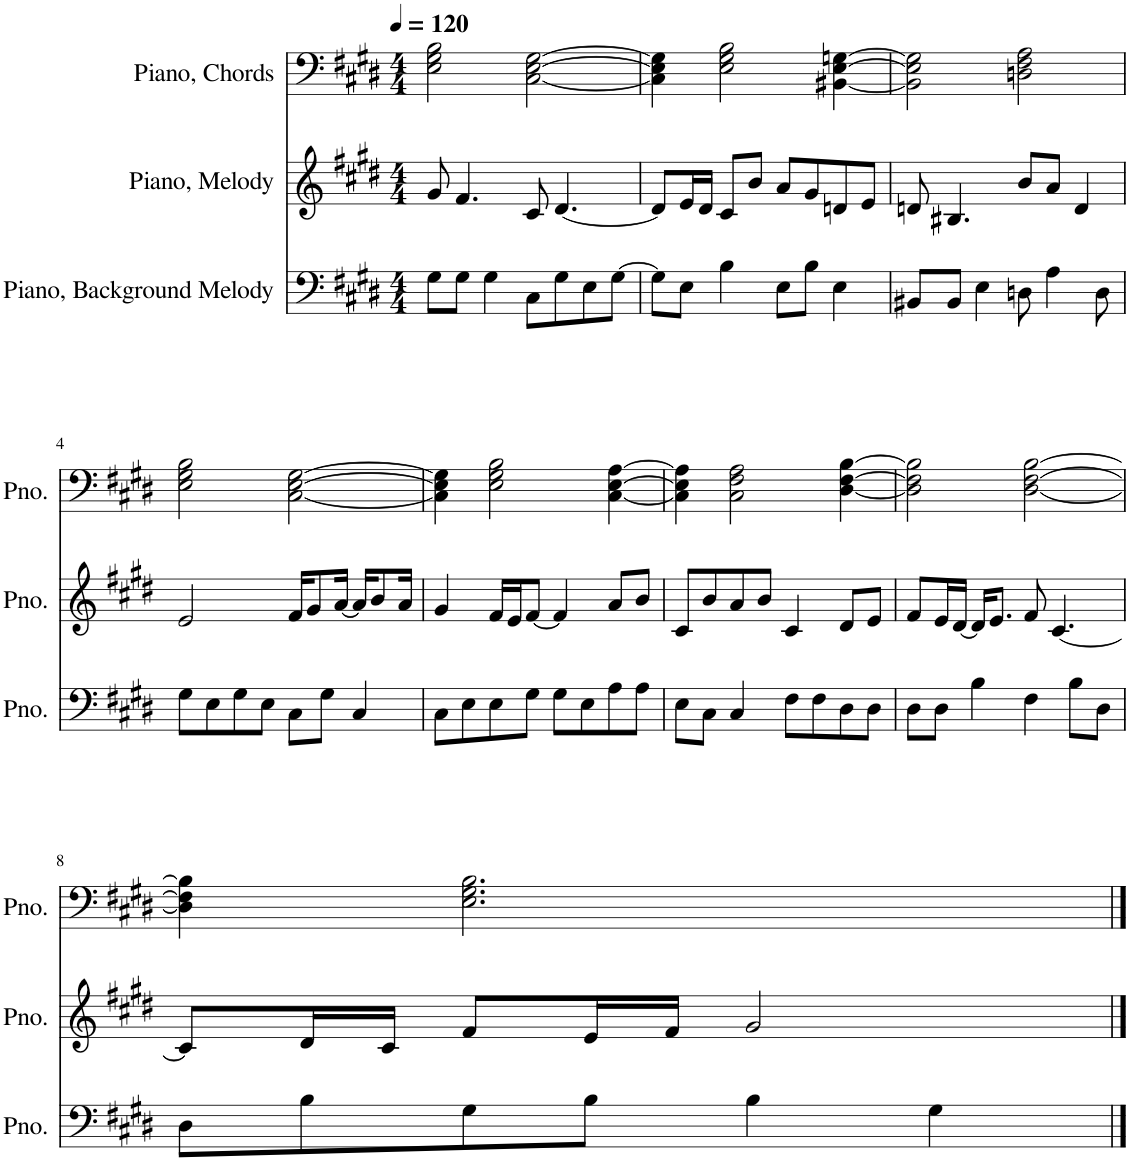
**kern	**kern	**kern
*part3	*part2	*part1
*staff3	*staff2	*staff1
*I"Piano, Background Melody	*I"Piano, Melody	*I"Piano, Chords
*I'Pno.	*I'Pno.	*I'Pno.
*clefF4	*clefG2	*clefF4
*k[f#c#g#d#]	*k[f#c#g#d#]	*k[f#c#g#d#]
*M4/4	*M4/4	*M4/4
*MM120	*MM120	*MM120
=1	=1	=1
8G#\L	8g#/	2E\ 2G#\ 2B\
8G#\J	4.f#/	.
4G#\	.	.
8C#\L	8c#/	[2C#\ [2E\ [2G#\
8G#\	[4.d#/	.
8E\	.	.
[8G#\J	.	.
=2	=2	=2
8G#\L]	8d#/L]	4C#\] 4E\] 4G#\]
8E\J	16e/L	.
.	16d#/JJ	.
4B\	8c#/L	2E\ 2G#\ 2B\
.	8b/J	.
8E\L	8a/L	.
8B\J	8g#/	.
4E\	8dn/	[4BB#X\ [4E\ [4Gn\
.	8e/J	.
=3	=3	=3
8BB#X/L	8dn/	2BB#\] 2E\] 2G\]
8BB#/J	4.B#X/	.
4E\	.	.
8Dn\	8b/L	2Dn\ 2F#\ 2A\
4A\	8a/J	.
.	4d/	.
8D\	.	.
!!LO:LB:g=z
=4	=4	=4
8G#\L	2e/	2E\ 2G#\ 2B\
8E\	.	.
8G#\	.	.
8E\J	.	.
8C#\L	16f#/KL	[2C#\ [2E\ [2G#\
.	8g#/	.
8G#\J	.	.
.	[16a/Jk	.
4C#/	16a/KL]	.
.	8b/	.
.	16a/Jk	.
=5	=5	=5
8C#\L	4g#/	4C#\] 4E\] 4G#\]
8E\	.	.
8E\	16f#/LL	2E\ 2G#\ 2B\
.	16e/J	.
8G#\J	[8f#/J	.
8G#\L	4f#/]	.
8E\	.	.
8A\	8a/L	[4C#\ [4E\ [4A\
8A\J	8b/J	.
=6	=6	=6
8E\L	8c#/L	4C#\] 4E\] 4A\]
8C#\J	8b/	.
4C#/	8a/	2C#\ 2F#\ 2A\
.	8b/J	.
8F#\L	4c#/	.
8F#\	.	.
8D#\	8d#/L	[4D#\ [4F#\ [4B\
8D#\J	8e/J	.
=7	=7	=7
8D#\L	8f#/L	2D#\] 2F#\] 2B\]
8D#\J	16e/L	.
.	[16d#/JJ	.
4B\	16d#/KL]	.
.	8.e/J	.
4F#\	8f#/	[2D#\ [2F#\ [2B\
.	[4.c#/	.
8B\L	.	.
8D#\J	.	.
!!LO:LB:g=z
=8	=8	=8
8D#\L	8c#/L]	4D#\] 4F#\] 4B\]
8B\	16d#/L	.
.	16c#/JJ	.
8G#\	8f#/L	2.E\ 2.G#\ 2.B\
8B\J	16e/L	.
.	16f#/JJ	.
4B\	2g#/	.
4G#\	.	.
==	==	==
*-	*-	*-
